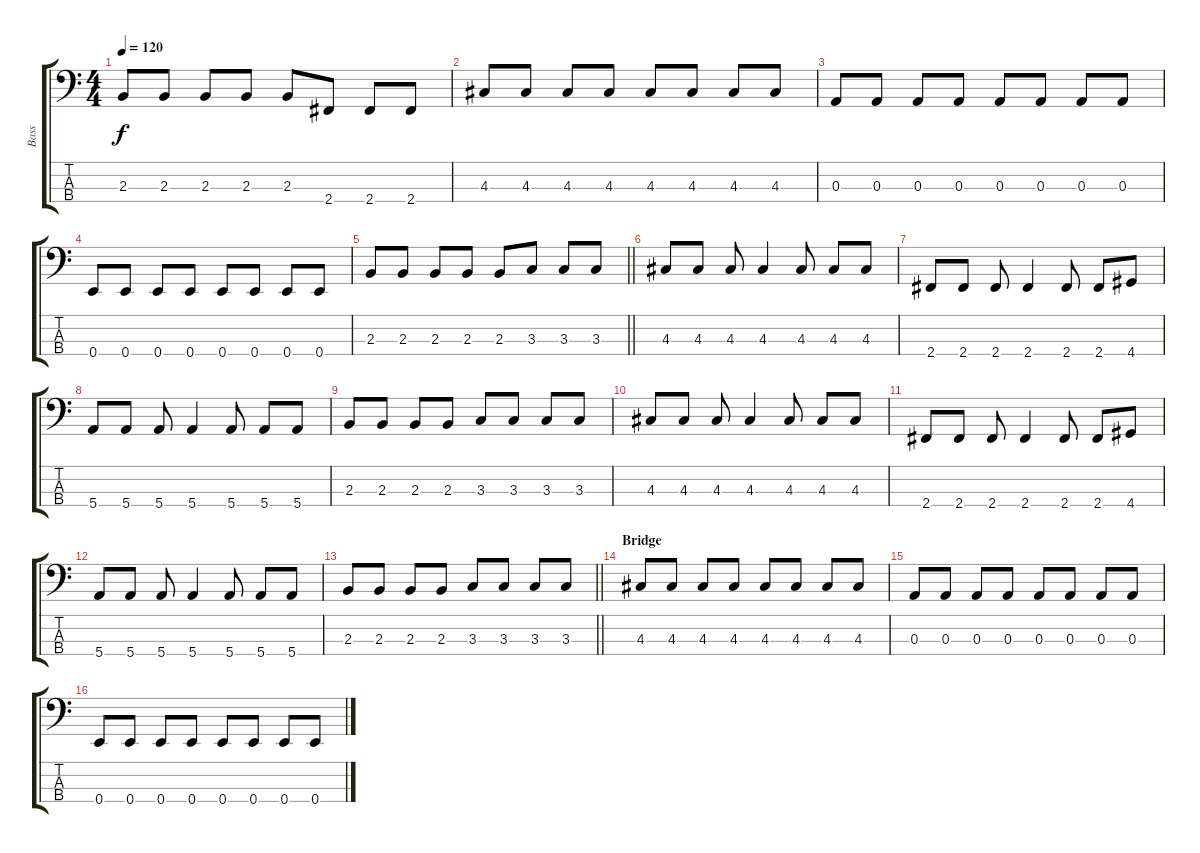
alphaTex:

\track ("Bass" "Bass") {instrument electricbassfinger}
\staff {score tabs}
\tuning (G2 D2 A1 E1) {hide}
\ts (4 4)
\tempo 120
\clef f4
\ks c
2.3.8{dy f} 2.3.8 2.3.8 2.3.8 2.3.8 2.4.8 2.4.8 2.4.8 |
4.3.8 4.3.8 4.3.8 4.3.8 4.3.8 4.3.8 4.3.8 4.3.8 |
0.3.8 0.3.8 0.3.8 0.3.8 0.3.8 0.3.8 0.3.8 0.3.8 |
0.4.8 0.4.8 0.4.8 0.4.8 0.4.8 0.4.8 0.4.8 0.4.8 |
\barLineRight lightlight
2.3.8 2.3.8 2.3.8 2.3.8 2.3.8 3.3.8 3.3.8 3.3.8 |
\section ("" "")
4.3.8 4.3.8 4.3.8 4.3.4 4.3.8 4.3.8 4.3.8 |
2.4.8 2.4.8 2.4.8 2.4.4 2.4.8 2.4.8 4.4.8 |
5.4.8 5.4.8 5.4.8 5.4.4 5.4.8 5.4.8 5.4.8 |
2.3.8 2.3.8 2.3.8 2.3.8 3.3.8 3.3.8 3.3.8 3.3.8 |
4.3.8 4.3.8 4.3.8 4.3.4 4.3.8 4.3.8 4.3.8 |
2.4.8 2.4.8 2.4.8 2.4.4 2.4.8 2.4.8 4.4.8 |
5.4.8 5.4.8 5.4.8 5.4.4 5.4.8 5.4.8 5.4.8 |
\barLineRight lightlight
2.3.8 2.3.8 2.3.8 2.3.8 3.3.8 3.3.8 3.3.8 3.3.8 |
\section ("" "Bridge")
4.3.8 4.3.8 4.3.8 4.3.8 4.3.8 4.3.8 4.3.8 4.3.8 |
0.3.8 0.3.8 0.3.8 0.3.8 0.3.8 0.3.8 0.3.8 0.3.8 |
0.4.8 0.4.8 0.4.8 0.4.8 0.4.8 0.4.8 0.4.8 0.4.8
